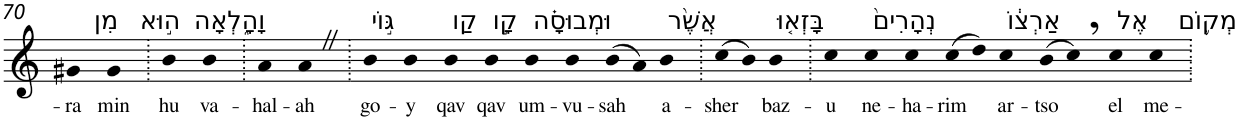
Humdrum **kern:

**kern	**text
*part1	*part1
*staff1	*staff1
*I"Piano	*
*I'Pno	*
!!LO:PB:g=z
*clefG2	*
*k[]	*
=70	=70
!	!LO:LY:b
4g#X	-ra
!LO:TX:a:t=מִן	!
!	!LO:LY:b
4g#	min
=71.	=71.
!LO:TX:a:t=ה֣וּא	!
!	!LO:LY:b
4b	hu
!LO:TX:a:t=וָהָ֑לְאָה	!
!	!LO:LY:b
4b	va-
=72.	=72.
!	!LO:LY:b
4a	-hal-
!	!LO:LY:b
4aZ	-ah
=73.	=73.
!LO:TX:a:t=גּ֣וֹי	!
!	!LO:LY:b
4b	go-
!	!LO:LY:b
4b	-y
!LO:TX:a:t=קַו	!
!	!LO:LY:b
4b	qav
!LO:TX:a:t=קָ֣ו	!
!	!LO:LY:b
4b	qav
!LO:TX:a:t=וּמְבוּסָ֗ה	!
!	!LO:LY:b
4b	um-
!	!LO:LY:b
4b	-vu-
!	!LO:LY:b
(8b	-sah
8a)	.
!LO:TX:a:t=אֲשֶׁ֨ר	!
!	!LO:LY:b
4b	a-
=74.	=74.
!	!LO:LY:b
(8cc	-sher
8b)	.
!LO:TX:a:t=בָּזְא֤וּ	!
!	!LO:LY:b
4b	baz-
=75.	=75.
!	!LO:LY:b
4cc	-u
!LO:TX:a:t=נְהָרִים֙	!
!	!LO:LY:b
4cc	ne-
!	!LO:LY:b
4cc	-ha-
!	!LO:LY:b
(8cc	-rim
8dd)	.
!LO:TX:a:t=אַרְצ֔וֹ	!
!	!LO:LY:b
4cc	ar-
!	!LO:LY:b
(8b	-tso
8cc,)	.
!LO:TX:a:t=אֶל	!
!	!LO:LY:b
4cc	el
!LO:TX:a:t=מְק֛וֹם	!
!	!LO:LY:b
4cc	me-
=.	=.
*-	*-
